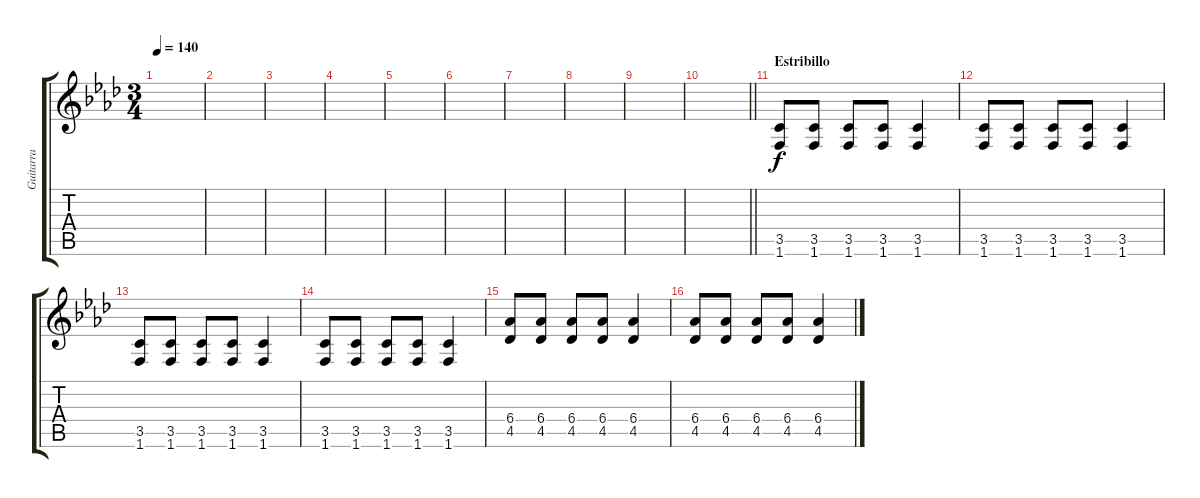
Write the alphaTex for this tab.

\track ("Guitarra" "Guitarra") {instrument distortionguitar}
\staff {score tabs}
\tuning (E4 B3 G3 D3 A2 E2) {hide}
\ts (3 4)
\tempo 140
\clef g2
\ks fminor
|
|
|
|
|
|
|
|
|
\barLineRight lightlight
|
\section ("" "Estribillo")
(3.5 1.6).8 (3.5 1.6).8 (3.5 1.6).8 (3.5 1.6).8 (3.5 1.6).4 |
(3.5 1.6).8 (3.5 1.6).8 (3.5 1.6).8 (3.5 1.6).8 (3.5 1.6).4 |
(3.5 1.6).8 (3.5 1.6).8 (3.5 1.6).8 (3.5 1.6).8 (3.5 1.6).4 |
(3.5 1.6).8 (3.5 1.6).8 (3.5 1.6).8 (3.5 1.6).8 (3.5 1.6).4 |
(6.4 4.5).8 (6.4 4.5).8 (6.4 4.5).8 (6.4 4.5).8 (6.4 4.5).4 |
(6.4 4.5).8 (6.4 4.5).8 (6.4 4.5).8 (6.4 4.5).8 (6.4 4.5).4
